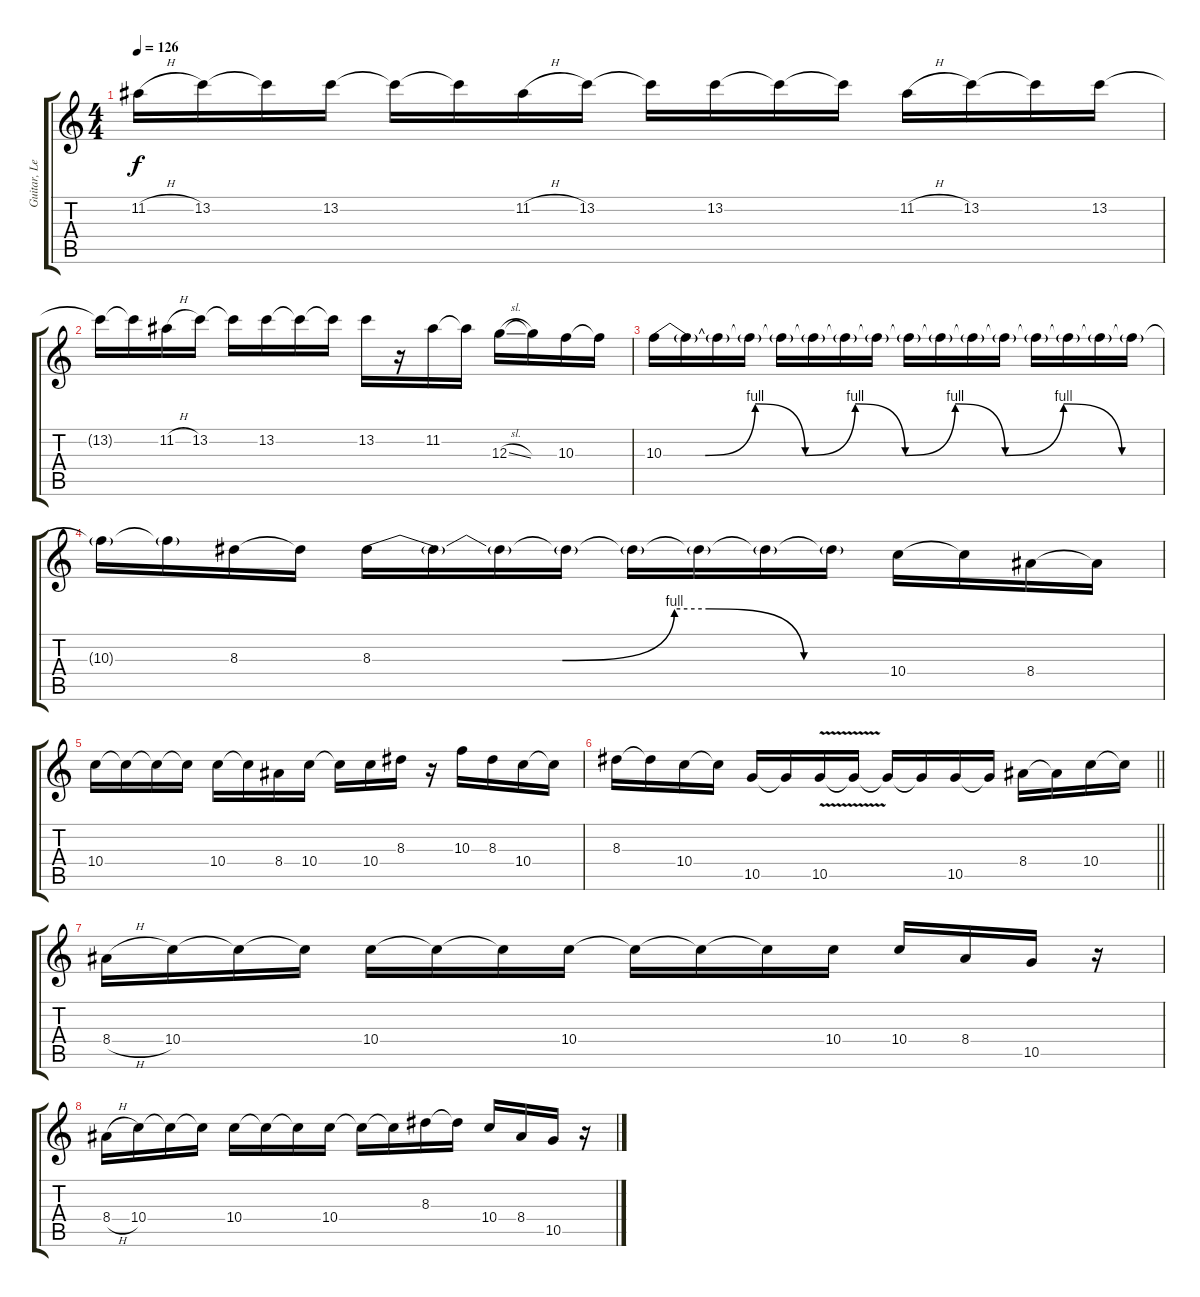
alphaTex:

\track ("Guitar, Lead" "Guitar, Le") {instrument distortionguitar}
\staff {score tabs}
\tuning (E4 B3 G3 D3 A2 E2) {hide}
\ts (4 4)
\tempo 126
\clef g2
\ks c
11.2{h}.16{dy f} 13.2.16 13.2{t}.16 13.2.16 13.2{t}.16 13.2{t}.16 11.2{h}.16 13.2.16 13.2{t}.16 13.2.16 13.2{t}.16 13.2{t}.16 11.2{h}.16 13.2.16 13.2{t}.16 13.2.16 |
13.2{t}.16 13.2{t}.16 11.2{h}.16 13.2.16 13.2{t}.16 13.2.16 13.2{t}.16 13.2{t}.16 13.2.16 r.16 11.2.16 11.2{t}.16 12.3{sl}.16 12.3{t}.16 10.3.16 10.3{t}.16 |
10.3{be (custom 0 0 5 0 11 4 17 0 23 4 29 0 35 4 41 0 48 4 55 0 60 0)}.16 10.3{t}.16 10.3{t}.16 10.3{t}.16 10.3{t}.16 10.3{t}.16 10.3{t}.16 10.3{t}.16 10.3{t}.16 10.3{t}.16 10.3{t}.16 10.3{t}.16 10.3{t}.16 10.3{t}.16 10.3{t}.16 10.3{t}.16 |
10.3{t}.16 10.3{t}.16 8.3.16 8.3{t}.16 8.3{be (custom 0 0 15 0 22 0 35 4 39 4 50 0 60 0)}.16 8.3{t}.16 8.3{t}.16 8.3{t}.16 8.3{t}.16 8.3{t}.16 8.3{t}.16 8.3{t}.16 10.4.16 10.4{t}.16 8.4.16 8.4{t}.16 |
10.4.16 10.4{t}.16 10.4{t}.16 10.4{t}.16 10.4.16 10.4{t}.16 8.4.16 10.4.16 10.4{t}.16 10.4.16 8.3.16 r.16 10.3.16 8.3.16 10.4.16 10.4{t}.16 |
\barLineRight lightlight
8.3.16 8.3{t}.16 10.4.16 10.4{t}.16 10.5.16 10.5{t}.16 10.5{v}.16 10.5{t}.16 10.5{t}.16 10.5{t}.16 10.5.16 10.5{t}.16 8.4.16 8.4{t}.16 10.4.16 10.4{t}.16 |
8.4{h}.16 10.4.16 10.4{t}.16 10.4{t}.16 10.4.16 10.4{t}.16 10.4{t}.16 10.4.16 10.4{t}.16 10.4{t}.16 10.4{t}.16 10.4.16 10.4.16 8.4.16 10.5.16 r.16 |
8.4{h}.16 10.4.16 10.4{t}.16 10.4{t}.16 10.4.16 10.4{t}.16 10.4{t}.16 10.4.16 10.4{t}.16 10.4{t}.16 8.3.16 8.3{t}.16 10.4.16 8.4.16 10.5.16 r.16
